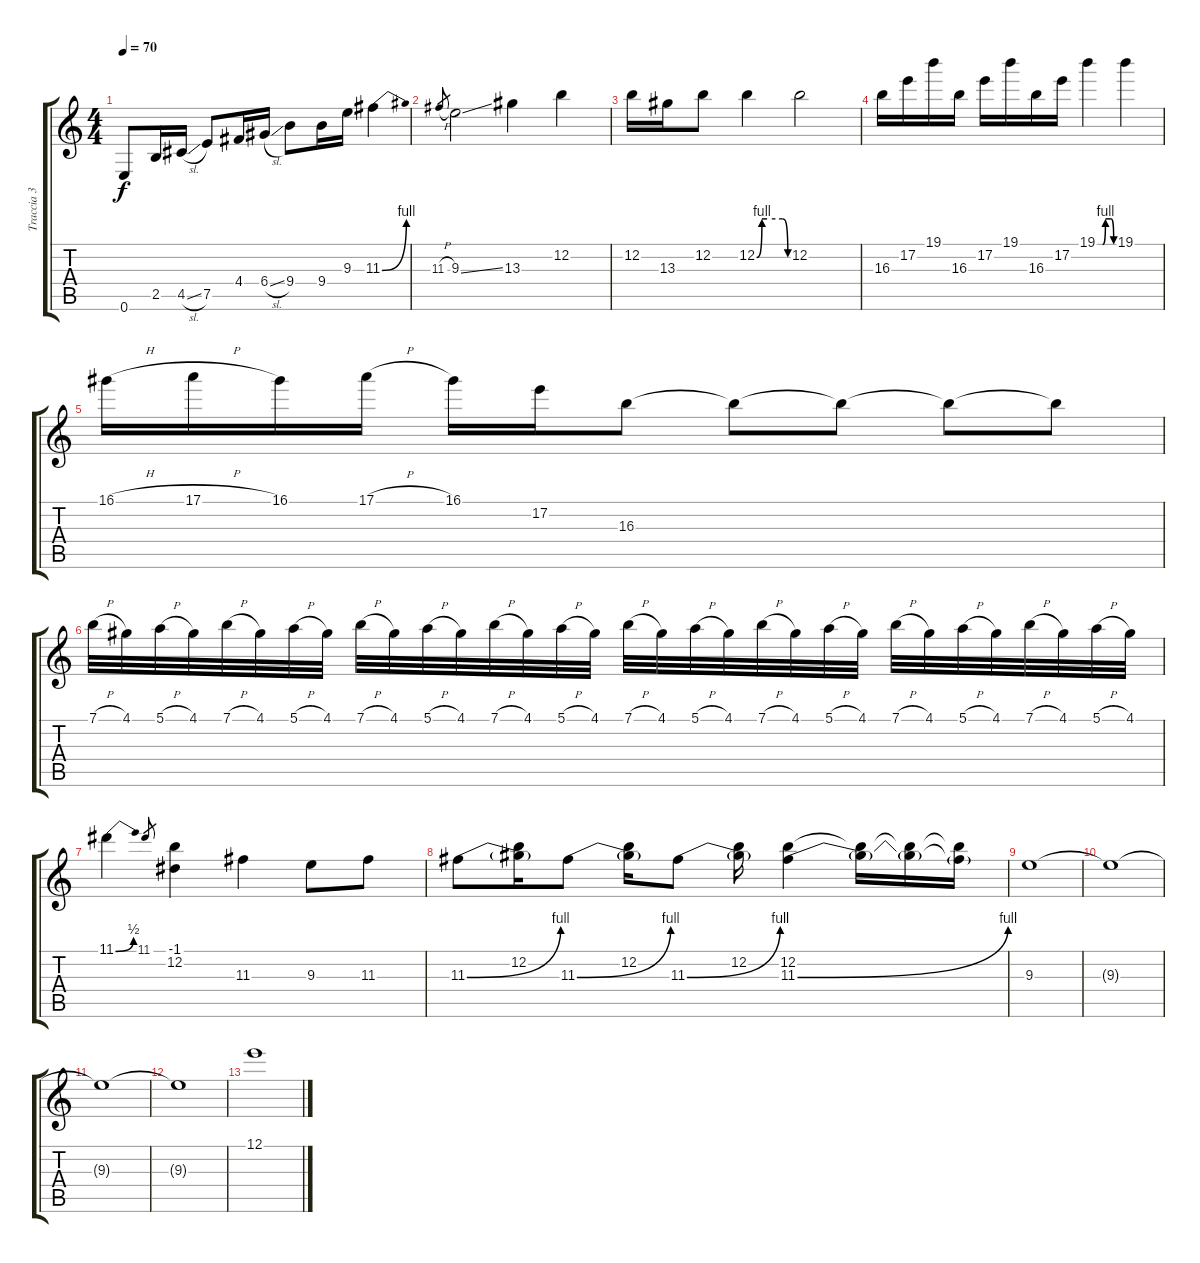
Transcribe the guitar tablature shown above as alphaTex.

\track ("Traccia 3" "Traccia 3") {instrument electricguitarclean}
\staff {score tabs}
\tuning (E4 B3 G3 D3 A2 E2) {hide}
\ts (4 4)
\tempo 70
\clef g2
\ks c
0.6.8{dy f} 2.5.16 4.5{sl}.16 7.5.8 4.4.16 6.4{sl}.16 9.4.8 9.4.16 9.3.16 11.3{be (bend 0 0 60 4)}.4 |
11.3{h}.8{gr} 9.3{ss}.2 13.3.4 12.2.4 |
12.2.16 13.3.16 12.2.8 12.2{be (custom 0 0 10 4 20 4 50 4 60 0)}.4 12.2.2 |
16.3.16 17.2.16 19.1.16 16.3.16 17.2.16 19.1.16 16.3.16 17.2.16 19.1{be (custom 0 0 20 0 30 4 50 4 60 0)}.4 19.1.4 |
16.1{h}.16 17.1{h}.16 16.1.16 17.1{h}.16 16.1.16 17.2.16 16.3.8 16.3{t}.8 16.3{t}.8 16.3{t}.8 16.3{t}.8 |
7.1{h}.32 4.1.32 5.1{h}.32 4.1.32 7.1{h}.32 4.1.32 5.1{h}.32 4.1.32 7.1{h}.32 4.1.32 5.1{h}.32 4.1.32 7.1{h}.32 4.1.32 5.1{h}.32 4.1.32 7.1{h}.32 4.1.32 5.1{h}.32 4.1.32 7.1{h}.32 4.1.32 5.1{h}.32 4.1.32 7.1{h}.32 4.1.32 5.1{h}.32 4.1.32 7.1{h}.32 4.1.32 5.1{h}.32 4.1.32 |
11.1{be (bend 0 0 60 2)}.4 11.1.8{gr} (-1.1 12.2).4 11.3.4 9.3.8 11.3.8 |
11.3{be (bend 0 0 60 4)}.8 (12.2 11.3{t}).16 11.3{be (bend 0 0 60 4)}.8 (12.2 11.3{t}).16 11.3{be (bend 0 0 60 4)}.8 (12.2 11.3{t}).16 (12.2 11.3{be (bend 0 0 60 4)}).4 (12.2{t} 11.3{t}).16 (12.2{t} 11.3{t}).16 (12.2{t} 11.3{t}).16 |
9.3.1{volume 4} |
9.3{t}.1 |
9.3{t}.1 |
9.3{t}.1 |
12.1.1{volume 0}
